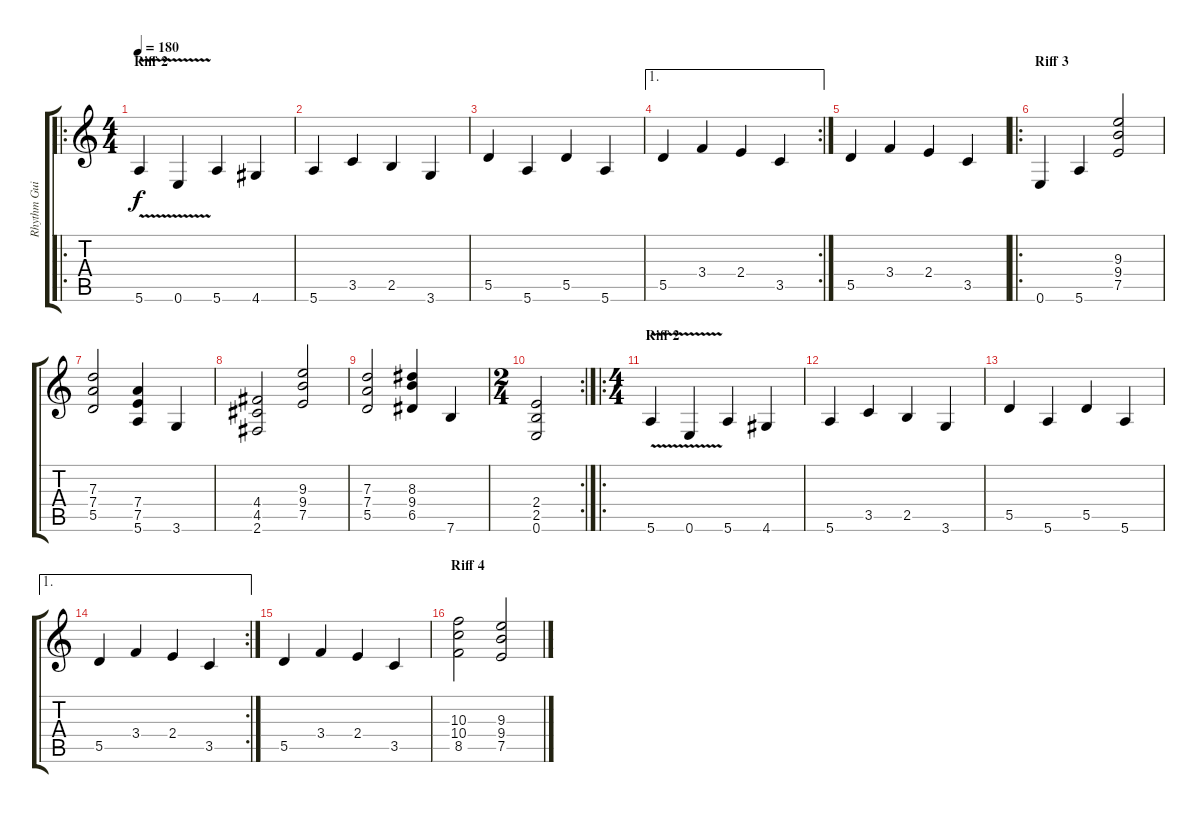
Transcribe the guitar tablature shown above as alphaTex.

\track ("Rhythm Guitar" "Rhythm Gui") {instrument overdrivenguitar}
\staff {score tabs}
\tuning (E4 B3 G3 D3 A2 E2) {hide}
\ro
\ts (4 4)
\section ("" "Riff 2")
\tempo 180
\clef g2
\ks c
5.6{v}.4{dy f} 0.6{v}.4 5.6.4 4.6.4 |
5.6.4 3.5.4 2.5.4 3.6.4 |
5.5.4 5.6.4 5.5.4 5.6.4 |
\ae 1
\rc 2
5.5.4 3.4.4 2.4.4 3.5.4 |
5.5.4 3.4.4 2.4.4 3.5.4 |
\ro
\section ("" "Riff 3")
0.6.4 5.6.4 (9.3 9.4 7.5).2 |
(7.3 7.4 5.5).2 (7.4 7.5 5.6).4 3.6.4 |
(4.4 4.5 2.6).2 (9.3 9.4 7.5).2 |
(7.3 7.4 5.5).2 (8.3 9.4 6.5).4 7.6.4 |
\rc 2
\ts (2 4)
(2.4 2.5 0.6).2 |
\ro
\ts (4 4)
\section ("" "Riff 2")
5.6{v}.4 0.6{v}.4 5.6.4 4.6.4 |
5.6.4 3.5.4 2.5.4 3.6.4 |
5.5.4 5.6.4 5.5.4 5.6.4 |
\ae 1
\rc 2
5.5.4 3.4.4 2.4.4 3.5.4 |
5.5.4 3.4.4 2.4.4 3.5.4 |
\section ("" "Riff 4")
(10.3 10.4 8.5).2 (9.3 9.4 7.5).2
